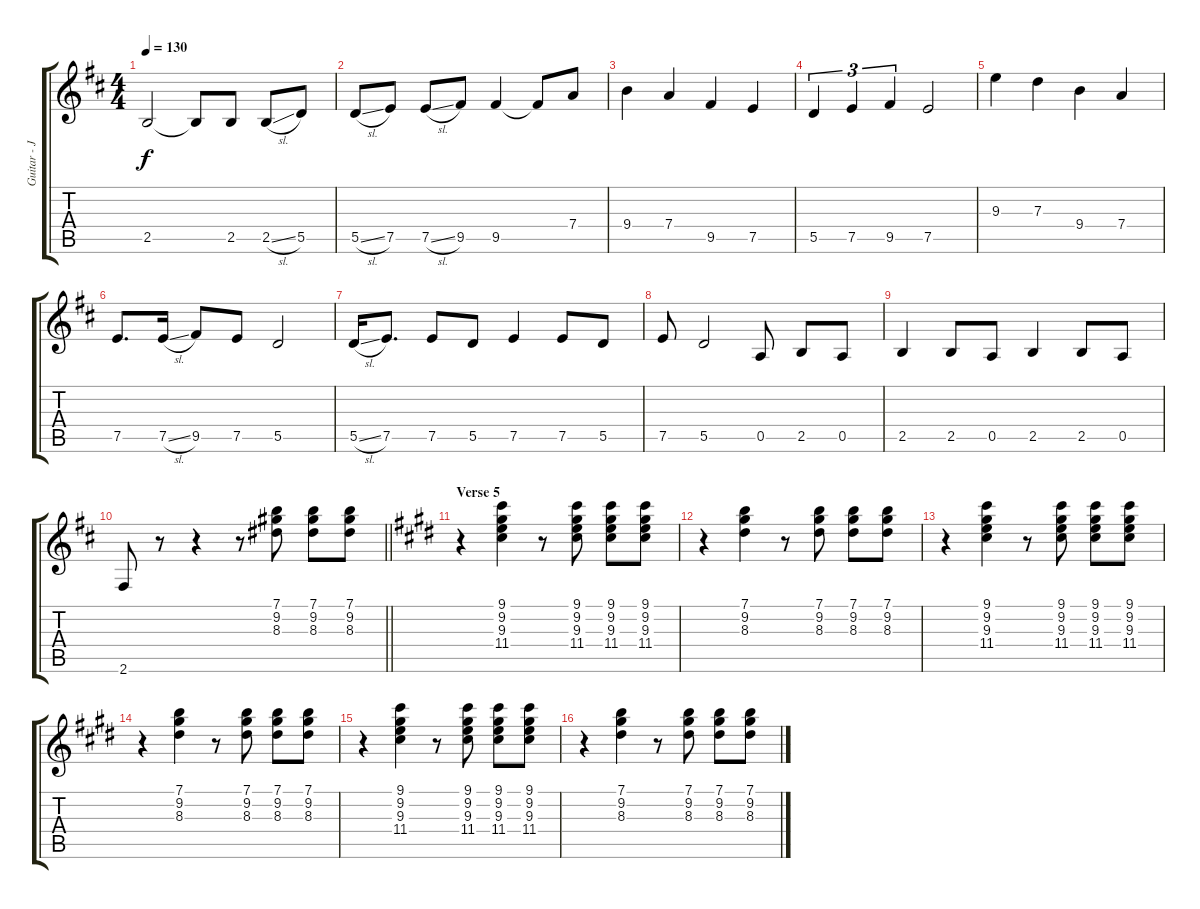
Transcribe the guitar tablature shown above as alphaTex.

\track ("Guitar - Jamie Cook" "Guitar - J") {instrument overdrivenguitar}
\staff {score tabs}
\tuning (E4 B3 G3 D3 A2 E2) {hide}
\ts (4 4)
\tempo 130
\clef g2
\ks d
2.5.2{dy f} 2.5{t}.8 2.5.8 2.5{sl}.8 5.5.8 |
5.5{sl}.8 7.5.8 7.5{sl}.8 9.5.8 9.5.4 9.5{t}.8 7.4.8 |
9.4.4 7.4.4 9.5.4 7.5.4 |
5.5.4{tu (3 2)} 7.5.4{tu (3 2)} 9.5.4{tu (3 2)} 7.5.2 |
9.3.4 7.3.4 9.4.4 7.4.4 |
7.5.8{d} 7.5{sl}.16 9.5.8 7.5.8 5.5.2 |
5.5{sl}.16 7.5.8{d} 7.5.8 5.5.8 7.5.4 7.5.8 5.5.8 |
7.5.8 5.5.2 0.5.8 2.5.8 0.5.8 |
2.5.4 2.5.8 0.5.8 2.5.4 2.5.8 0.5.8 |
\barLineRight lightlight
2.6.8 r.8 r.4 r.8 (7.1 9.2 8.3).8 (7.1 9.2 8.3).8 (7.1 9.2 8.3).8 |
\section ("" "Verse 5")
\ks e
r.4 (9.1 9.2 9.3 11.4).4 r.8 (9.1 9.2 9.3 11.4).8 (9.1 9.2 9.3 11.4).8 (9.1 9.2 9.3 11.4).8 |
r.4 (7.1 9.2 8.3).4 r.8 (7.1 9.2 8.3).8 (7.1 9.2 8.3).8 (7.1 9.2 8.3).8 |
r.4 (9.1 9.2 9.3 11.4).4 r.8 (9.1 9.2 9.3 11.4).8 (9.1 9.2 9.3 11.4).8 (9.1 9.2 9.3 11.4).8 |
r.4 (7.1 9.2 8.3).4 r.8 (7.1 9.2 8.3).8 (7.1 9.2 8.3).8 (7.1 9.2 8.3).8 |
r.4 (9.1 9.2 9.3 11.4).4 r.8 (9.1 9.2 9.3 11.4).8 (9.1 9.2 9.3 11.4).8 (9.1 9.2 9.3 11.4).8 |
r.4 (7.1 9.2 8.3).4 r.8 (7.1 9.2 8.3).8 (7.1 9.2 8.3).8 (7.1 9.2 8.3).8
